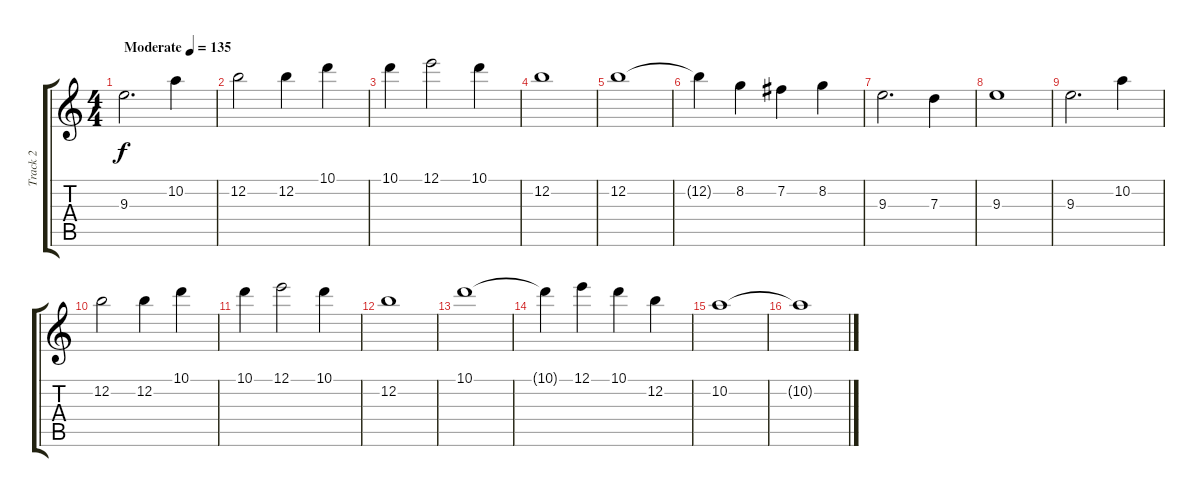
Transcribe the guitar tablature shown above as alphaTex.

\track ("Track 2" "Track 2") {instrument acousticguitarnylon}
\staff {score tabs}
\tuning (E4 B3 G3 D3 A2 E2) {hide}
\ts (4 4)
\tempo (135 "Moderate")
\clef g2
\ks c
9.3.2{d dy f instrument acousticguitarnylon} 10.2.4 |
12.2.2 12.2.4 10.1.4 |
10.1.4 12.1.2 10.1.4 |
12.2.1 |
12.2.1 |
12.2{t}.4 8.2.4 7.2.4 8.2.4 |
9.3.2{d} 7.3.4 |
9.3.1 |
9.3.2{d} 10.2.4 |
12.2.2 12.2.4 10.1.4 |
10.1.4 12.1.2 10.1.4 |
12.2.1 |
10.1.1 |
10.1{t}.4 12.1.4 10.1.4 12.2.4 |
10.2.1 |
10.2{t}.1
